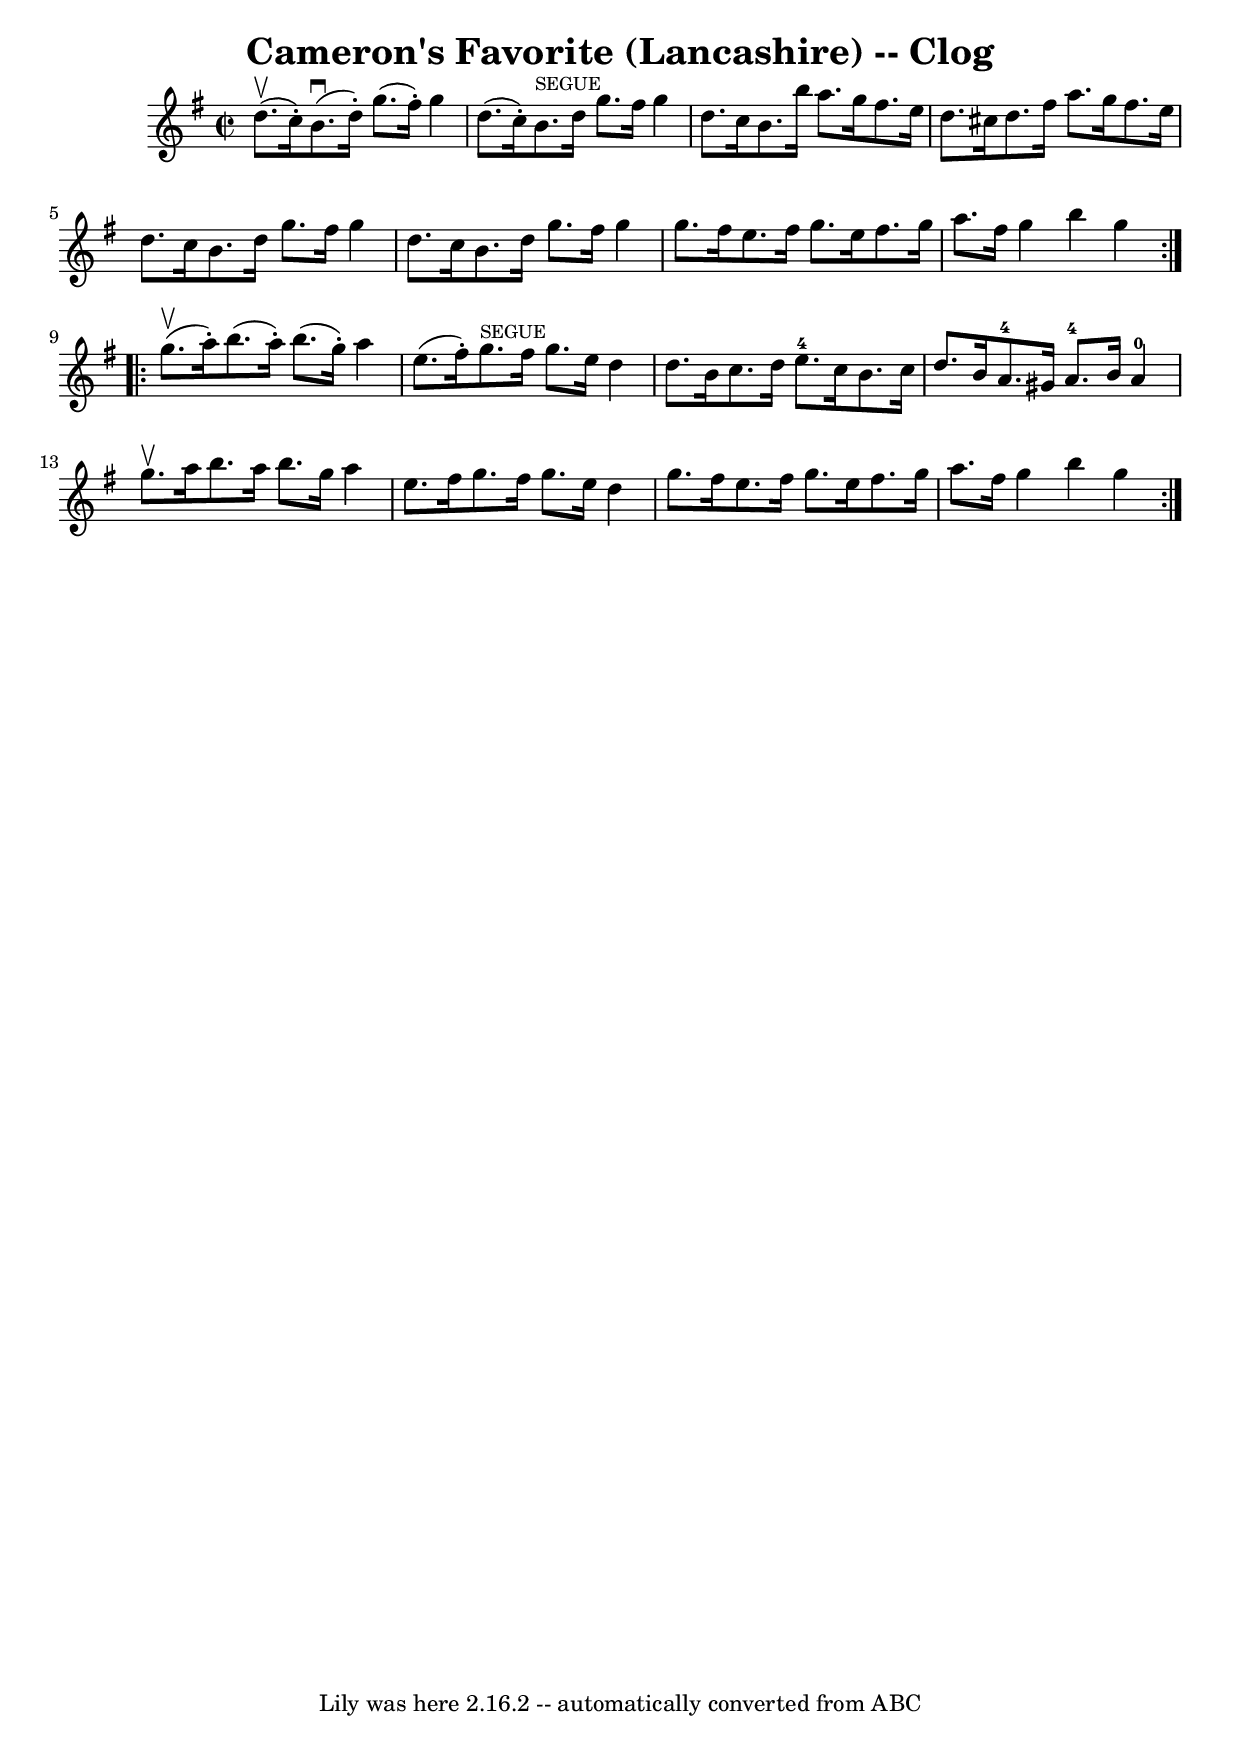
\version "2.16.2"
\include "Mammoth.ily"
\header {
  %% book = "Ryan's Mammoth Collection"
  crossRefNumber = "1"
  footnotes = "\\\\160 954"
  origin = "SCOTCH"
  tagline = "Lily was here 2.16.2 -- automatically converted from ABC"
  title = "Cameron's Favorite (Lancashire) -- Clog"

}
voicedefault =  {



  \repeat volta 2 {

    \override Staff.TimeSignature #'style = #'C
    \time 2/2 
    \key g \major
    d''8.^\upbow(c''16 -.) |
    b'8. ^\downbow(d''16 -.) g''8. (fis''16 -.) g''4 d''8. (c''16 -. 
    -)   |
    b'8.^\segue d''16 g''8. fis''16 g''4 d''8.    
    c''16    |
    b'8. b''16 a''8. g''16 fis''8. e''16    
    d''8. cis''16    |
    d''8. fis''16 a''8. g''16 fis''8.    
    e''16 d''8. c''16    |
    b'8. d''16 g''8. fis''16    
    g''4 d''8. c''16    |
    b'8. d''16 g''8. fis''16 g''4  
    g''8. fis''16    |
    e''8. fis''16 g''8. e''16 fis''8.  
    g''16 a''8. fis''16    |
    g''4 b''4 g''4  
  }     

  \repeat volta 2 {
    g''8.^\upbow(a''16 -.) |
    b''8. (a''16 
    -.) b''8. (g''16 -.) a''4 e''8. (fis''16 -.)   |
    
    g''8.^\segue fis''16 g''8. e''16 d''4 d''8. b'16    |
    
    c''8. d''16 e''8.-4 c''16 b'8. c''16 d''8. b'16    
    |
    a'8.-4 gis'16 a'8.-4 b'16 a'4-0 g''8. ^\upbow a''16    |
    b''8. a''16 b''8. g''16 a''4    
    e''8. fis''16    |
    g''8. fis''16 g''8. e''16 d''4    
    g''8. fis''16    |
    e''8. fis''16 g''8. e''16 fis''8.    
    g''16 a''8. fis''16    |
    g''4 b''4 g''4  
  }   

}

\score{
  <<

    \context Staff="default"
    {
      \voicedefault 
      
    }

  >>
  \layout {
    
  }
  \midi {
  }

}
